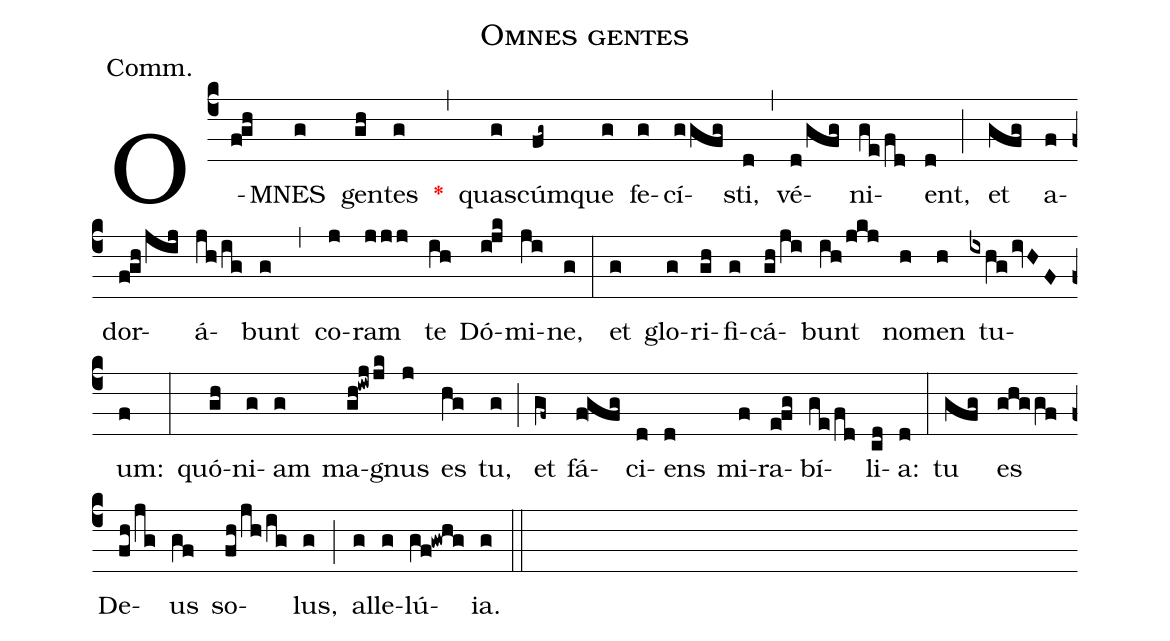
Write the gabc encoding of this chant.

name:Omnes gentes;
annotation:Comm.;
mode:VIII.;
office-part:Communion;
%%
(c4) O(f!gh)MNES(g) gen(gh)tes(g) <v>\red{*}</v>(,) qua(g)scúm(fg~)que(g) fe(g)cí(ggfg)sti,(d) (,) vé(d/gfg)ni(ge/fd)ent,(d) (;) et(gfg) a(f)dor(f!gh/jij)á(jh/ig)bunt(g) (,) co(j)ram(jjj) te(ih) Dó(i!jk)mi(ji)ne,(g) (:) et(g) glo(g)ri(gh)fi(g)cá(gh/ji)bunt(ih/jkj) no(h)men(h) tu(ixhgivHF)um:(f) (:) quó(gh)ni(g)am(g) ma(gh!iwjjk)gnus(j) es(hg) tu,(g) (;) et(gf~) fá(f!gfg)ci(d)ens(d) mi(f)ra(e!fg)bí(ge/fd)li(cd)a:(d) (:) tu(gfg) es(ghggf) De(fh/jg)us(gf) so(fh/jh/ig)lus,(g) (;) al(g)le(g)lú(gf!gwhg)ia.(g) (::)
